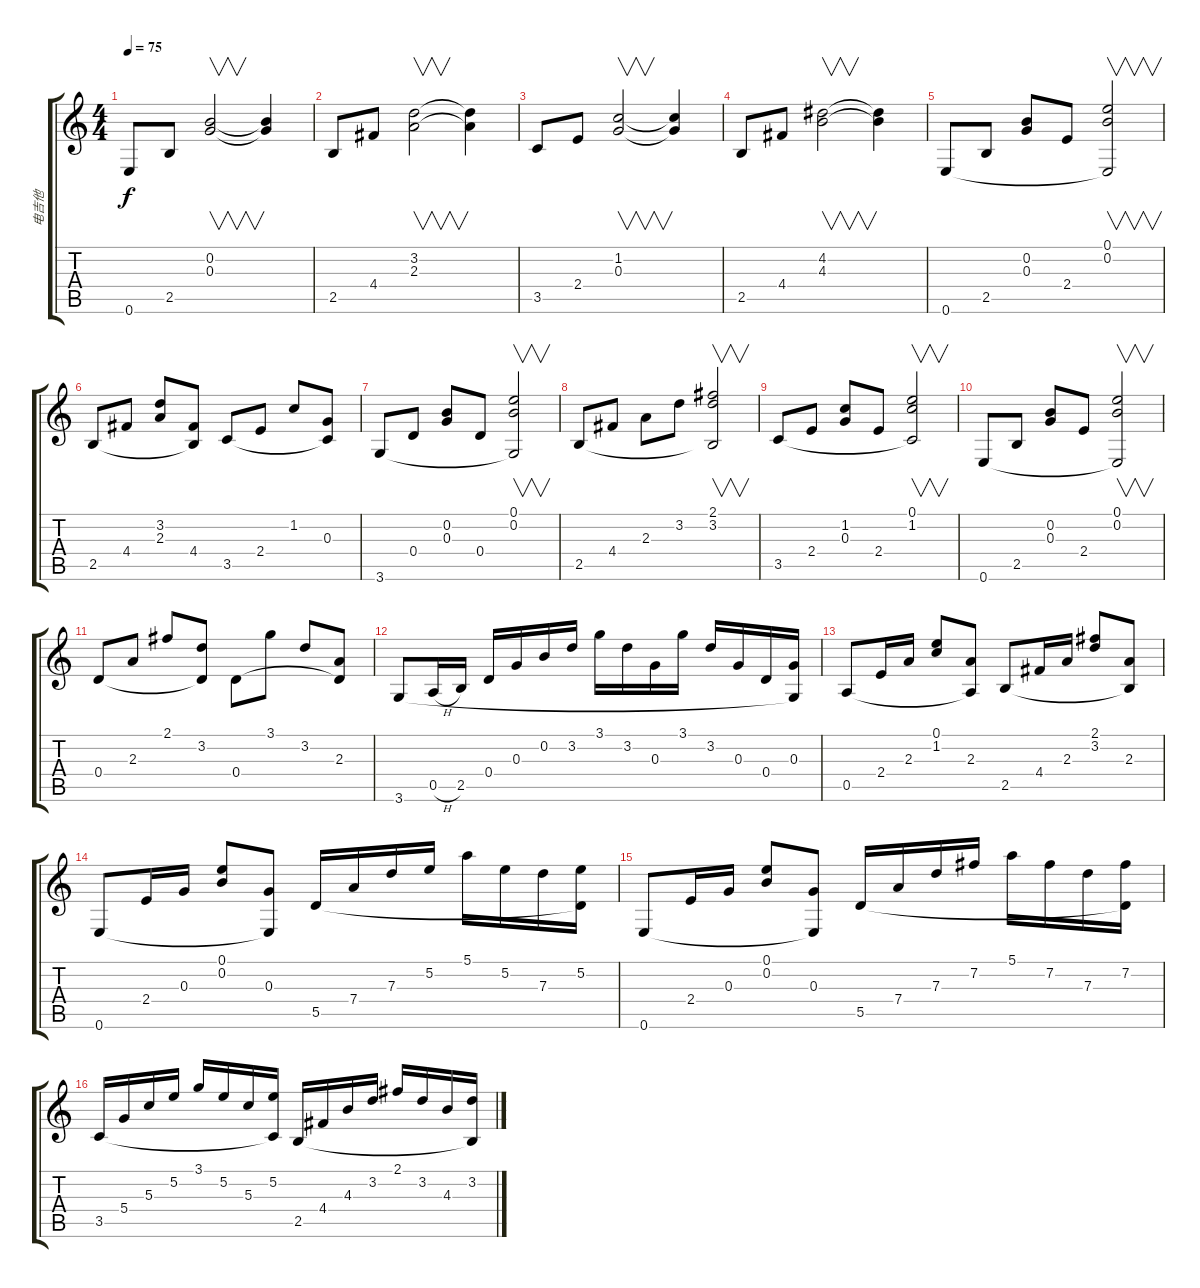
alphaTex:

\track ("电吉他" "电吉他") {instrument electricguitarclean}
\staff {score tabs}
\tuning (E4 B3 G3 D3 A2 E2) {hide}
\ts (4 4)
\tempo 75
\clef g2
\ks c
0.6.8{dy f} 2.5.8 (0.2 0.3).2{v} (0.2{t} 0.3{t}).4 |
2.5.8 4.4.8 (3.2 2.3).2{v} (3.2{t} 2.3{t}).4 |
3.5.8 2.4.8 (1.2 0.3).2{v} (1.2{t} 0.3{t}).4 |
2.5.8 4.4.8 (4.2 4.3).2{v} (4.2{t} 4.3{t}).4 |
0.6.8 2.5.8 (0.2 0.3).8 2.4.8 (0.1 0.2 0.6{t}).2{v} |
2.5.8 4.4.8 (3.2 2.3).8 (4.4 2.5{t}).8 3.5.8 2.4.8 1.2.8 (0.3 3.5{t}).8 |
3.6.8 0.4.8 (0.2 0.3).8 0.4.8 (0.1 0.2 3.6{t}).2{v} |
2.5.8 4.4.8 2.3.8 3.2.8 (2.1 3.2 2.5{t}).2{v} |
3.5.8 2.4.8 (1.2 0.3).8 2.4.8 (0.1 1.2 3.5{t}).2{v} |
0.6.8 2.5.8 (0.2 0.3).8 2.4.8 (0.1 0.2 0.6{t}).2{v} |
0.4.8 2.3.8 2.1.8 (3.2 0.4{t}).8 0.4.8 3.1.8 3.2.8 (2.3 0.4{t}).8 |
3.6.8 0.5{h}.16 2.5.16 0.4.16 0.3.16 0.2.16 3.2.16 3.1.16 3.2.16 0.3.16 3.1.16 3.2.16 0.3.16 0.4.16 (0.3 3.6{t}).16 |
0.5.8 2.4.16 2.3.16 (0.1 1.2).8 (2.3 0.5{t}).8 2.5.8 4.4.16 2.3.16 (2.1 3.2).8 (2.3 2.5{t}).8 |
0.6.8 2.4.16 0.3.16 (0.1 0.2).8 (0.3 0.6{t}).8 5.5.16 7.4.16 7.3.16 5.2.16 5.1.16 5.2.16 7.3.16 (5.2 5.5{t}).16 |
0.6.8 2.4.16 0.3.16 (0.1 0.2).8 (0.3 0.6{t}).8 5.5.16 7.4.16 7.3.16 7.2.16 5.1.16 7.2.16 7.3.16 (7.2 5.5{t}).16 |
3.5.16 5.4.16 5.3.16 5.2.16 3.1.16 5.2.16 5.3.16 (5.2 3.5{t}).16 2.5.16 4.4.16 4.3.16 3.2.16 2.1.16 3.2.16 4.3.16 (3.2 2.5{t}).16
